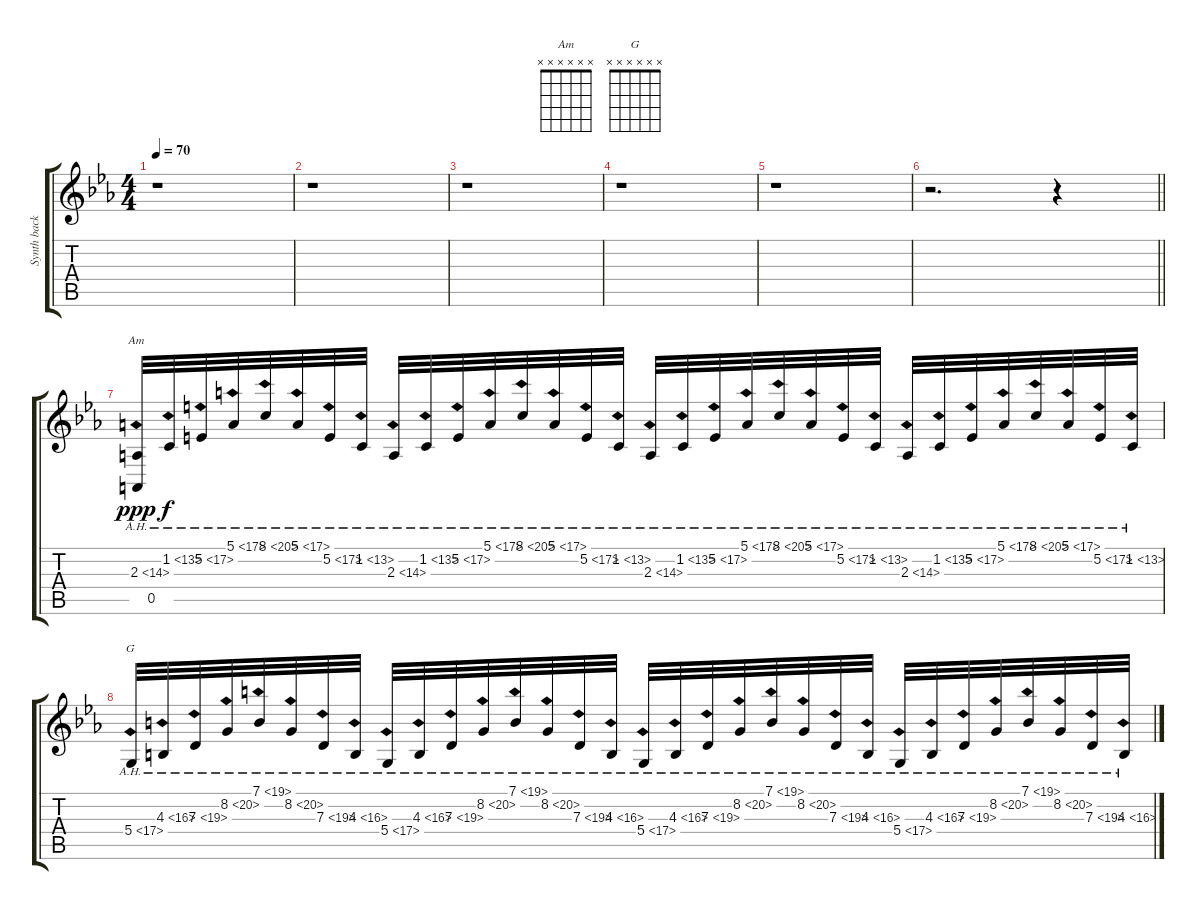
\track ("Synth backing track" "Synth back") {instrument lead2sawtooth}
\staff {score tabs}
\tuning (E4 B3 G3 D3 A2 E2) {hide}
\chord ("Am" x x x x x x)
\chord ("G" x x x x x x)
\ts (4 4)
\tempo 70
\clef g2
\ks cminor
r.1{dy f} |
r.1 |
r.1 |
r.1 |
r.1 |
\barLineRight lightlight
r.2{d volume 0} r.4{volume 9} |
(2.3{ah 12} 0.5).32{ch "Am" dy ppp} 1.2{ah 12}.32{dy f} 5.2{ah 12}.32 5.1{ah 12}.32 8.1{ah 12}.32 5.1{ah 12}.32 5.2{ah 12}.32 1.2{ah 12}.32 2.3{ah 12}.32 1.2{ah 12}.32 5.2{ah 12}.32 5.1{ah 12}.32 8.1{ah 12}.32 5.1{ah 12}.32 5.2{ah 12}.32 1.2{ah 12}.32 2.3{ah 12}.32 1.2{ah 12}.32 5.2{ah 12}.32 5.1{ah 12}.32 8.1{ah 12}.32 5.1{ah 12}.32 5.2{ah 12}.32 1.2{ah 12}.32 2.3{ah 12}.32 1.2{ah 12}.32 5.2{ah 12}.32 5.1{ah 12}.32 8.1{ah 12}.32 5.1{ah 12}.32 5.2{ah 12}.32 1.2{ah 12}.32 |
5.4{ah 12}.32{ch "G"} 4.3{ah 12}.32 7.3{ah 12}.32 8.2{ah 12}.32 7.1{ah 12}.32 8.2{ah 12}.32 7.3{ah 12}.32 4.3{ah 12}.32 5.4{ah 12}.32 4.3{ah 12}.32 7.3{ah 12}.32 8.2{ah 12}.32 7.1{ah 12}.32 8.2{ah 12}.32 7.3{ah 12}.32 4.3{ah 12}.32 5.4{ah 12}.32 4.3{ah 12}.32 7.3{ah 12}.32 8.2{ah 12}.32 7.1{ah 12}.32 8.2{ah 12}.32 7.3{ah 12}.32 4.3{ah 12}.32 5.4{ah 12}.32 4.3{ah 12}.32 7.3{ah 12}.32 8.2{ah 12}.32 7.1{ah 12}.32 8.2{ah 12}.32 7.3{ah 12}.32 4.3{ah 12}.32
